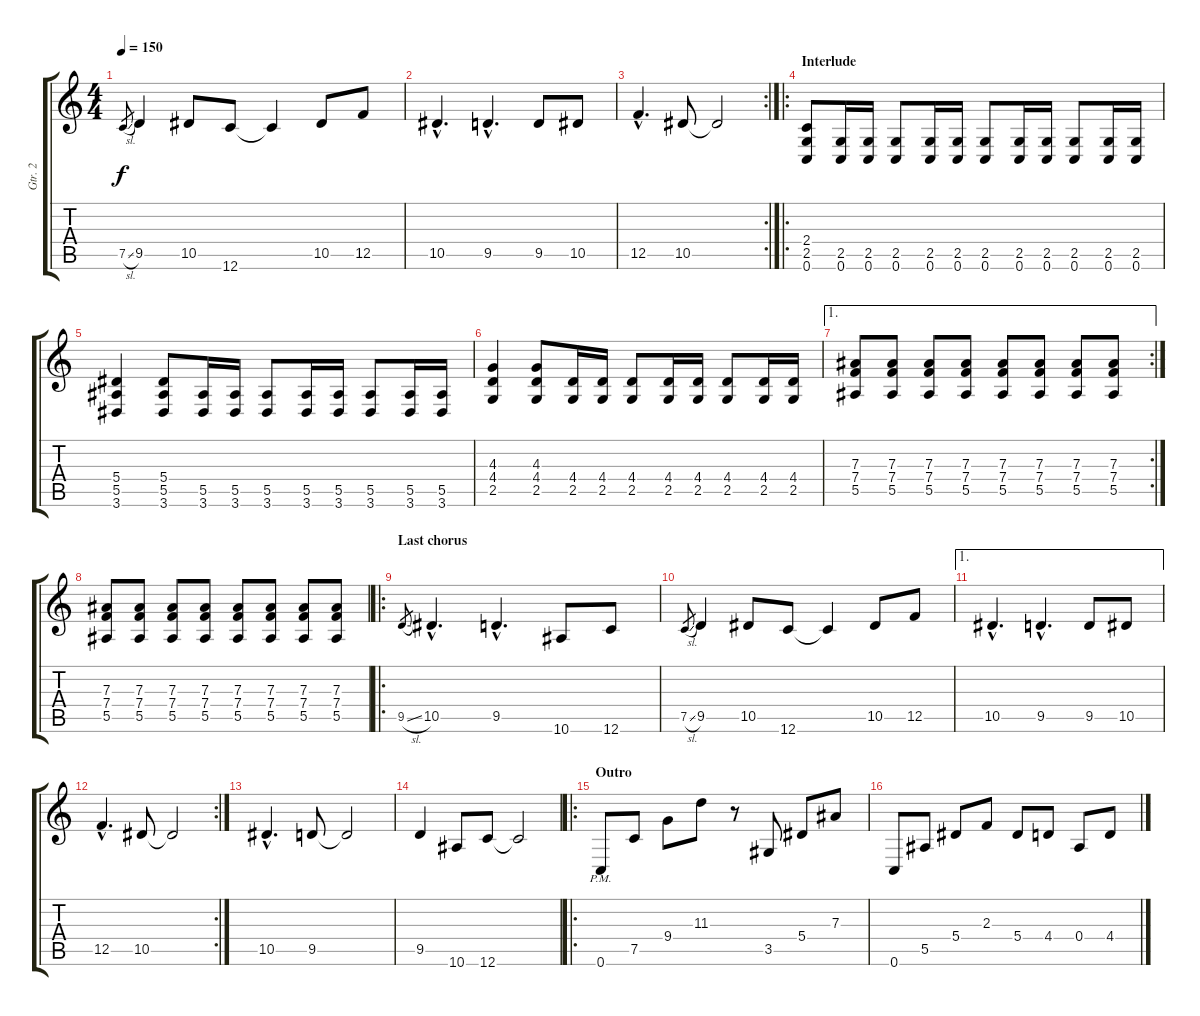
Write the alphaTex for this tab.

\track ("Gtr. 2" "Gtr. 2") {instrument distortionguitar}
\staff {score tabs}
\tuning (C4 G3 Eb3 Bb2 F2 C2) {hide}
\ts (4 4)
\tempo 150
\clef g2
\ks c
7.5{sl}.8{gr dy f} 9.5.4 10.5.8 12.6.8 12.6{t}.4 10.5.8 12.5.8 |
10.5{hac}.4{d} 9.5{hac}.4{d} 9.5.8 10.5.8 |
\rc 2
12.5{hac}.4{d} 10.5.8 10.5{t}.2 |
\ro
\section ("" "Interlude")
(2.4 2.5 0.6).8{balance 8} (2.5 0.6).16 (2.5 0.6).16 (2.5 0.6).8 (2.5 0.6).16 (2.5 0.6).16 (2.5 0.6).8 (2.5 0.6).16 (2.5 0.6).16 (2.5 0.6).8 (2.5 0.6).16 (2.5 0.6).16 |
(5.4 5.5 3.6).4 (5.4 5.5 3.6).8 (5.5 3.6).16 (5.5 3.6).16 (5.5 3.6).8 (5.5 3.6).16 (5.5 3.6).16 (5.5 3.6).8 (5.5 3.6).16 (5.5 3.6).16 |
(4.3 4.4 2.5).4 (4.3 4.4 2.5).8 (4.4 2.5).16 (4.4 2.5).16 (4.4 2.5).8 (4.4 2.5).16 (4.4 2.5).16 (4.4 2.5).8 (4.4 2.5).16 (4.4 2.5).16 |
\ae 1
\rc 2
(7.3 7.4 5.5).8 (7.3 7.4 5.5).8 (7.3 7.4 5.5).8 (7.3 7.4 5.5).8 (7.3 7.4 5.5).8 (7.3 7.4 5.5).8 (7.3 7.4 5.5).8 (7.3 7.4 5.5).8 |
(7.3 7.4 5.5).8 (7.3 7.4 5.5).8 (7.3 7.4 5.5).8 (7.3 7.4 5.5).8 (7.3 7.4 5.5).8 (7.3 7.4 5.5).8 (7.3 7.4 5.5).8 (7.3 7.4 5.5).8 |
\ro
\section ("" "Last chorus")
9.5{sl}.8{gr} 10.5{hac}.4{d balance 14} 9.5{hac}.4{d} 10.6.8 12.6.8 |
7.5{sl}.8{gr} 9.5.4 10.5.8 12.6.8 12.6{t}.4 10.5.8 12.5.8 |
\ae 1
10.5{hac}.4{d} 9.5{hac}.4{d} 9.5.8 10.5.8 |
\rc 2
12.5{hac}.4{d} 10.5.8 10.5{t}.2 |
10.5{hac}.4{d} 9.5.8 9.5{t}.2 |
9.5.4 10.6.8 12.6.8 12.6{t}.2 |
\ro
\section ("" "Outro")
0.6{pm}.8 7.5.8 9.4.8 11.3.8 r.8 3.5.8 5.4.8 7.3.8 |
0.6.8 5.5.8 5.4.8 2.3.8 5.4.8 4.4.8 0.4.8 4.4.8
